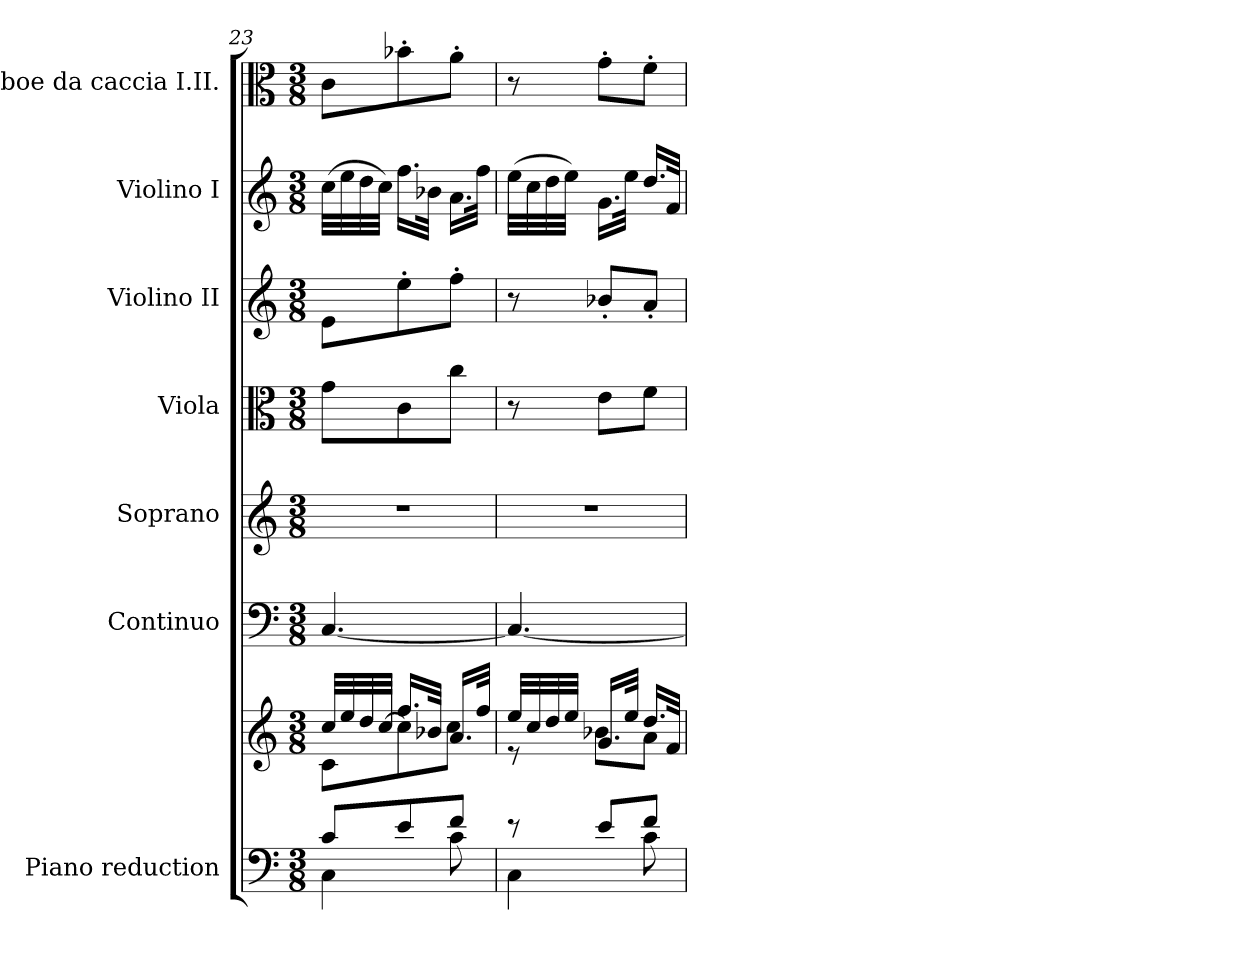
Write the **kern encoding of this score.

**kern	**kern	**kern	**kern	**kern	**kern	**kern	**kern
*part7	*part7	*part6	*part5	*part4	*part3	*part2	*part1
*staff8	*staff7	*staff6	*staff5	*staff4	*staff3	*staff2	*staff1
*I"Piano reduction	*	*I"Continuo	*I"Soprano	*I"Viola	*I"Violino II	*I"Violino I	*I"Oboe da caccia I.II.
*I'Pno	*	*	*	*I'Vla	*I'Vln	*I'Vln	*I'Ob
*clefF4	*clefG2	*clefF4	*clefG2	*clefC3	*clefG2	*clefG2	*clefC3
*k[]	*k[]	*k[]	*k[]	*k[]	*k[]	*k[]	*k[]
*M3/8	*M3/8	*M3/8	*M3/8	*M3/8	*M3/8	*M3/8	*M3/8
=23	=23	=23	=23	=23	=23	=23	=23
*^	*^	*	*	*	*	*	*
8c/L	4C\	32cc/LLL	8c\L	[4.C/	4.r	8g\L	8e\L	(32cc\LLL	8c\L
.	.	32ee/	.	.	.	.	.	32ee\	.
.	.	32dd/	.	.	.	.	.	32dd\	.
.	.	[<32cc/JJJ	.	.	.	.	.	32cc\JJJ)	.
8e/	.	16.ff/LL	8cc\]	.	.	8c\	8ee'\	16.ff\LL	8b-X'\
.	.	32b-X/JJk	.	.	.	.	.	32b-X\JJk	.
8f/J	8c\	16.a/LL	8cc\J	.	.	8cc\J	8ff'\J	16.a\LL	8a'\J
.	.	32ff/JJk	.	.	.	.	.	32ff\JJk	.
=24	=24	=24	=24	=24	=24	=24	=24	=24	=24
8r	4C\	32ee/LLL	8r	4.C/_	4.r	8r	8r	(32ee\LLL	8r
.	.	32cc/	.	.	.	.	.	32cc\	.
.	.	32dd/	.	.	.	.	.	32dd\	.
.	.	32ee/JJJ	.	.	.	.	.	32ee\JJJ)	.
8e/L	.	16.g/LL	8b-X\L	.	.	8e\L	8b-X'/L	16.g\LL	8g'\L
.	.	32ee/JJk	.	.	.	.	.	32ee\JJk	.
8f/J	8c\	16.dd/LL	8a\J	.	.	8f\J	8a'/J	16.dd/LL	8f'\J
.	.	32f/JJk	.	.	.	.	.	32f/JJk	.
*v	*v	*	*	*	*	*	*	*	*
*	*v	*v	*	*	*	*	*	*
=	=	=	=	=	=	=	=
*-	*-	*-	*-	*-	*-	*-	*-
